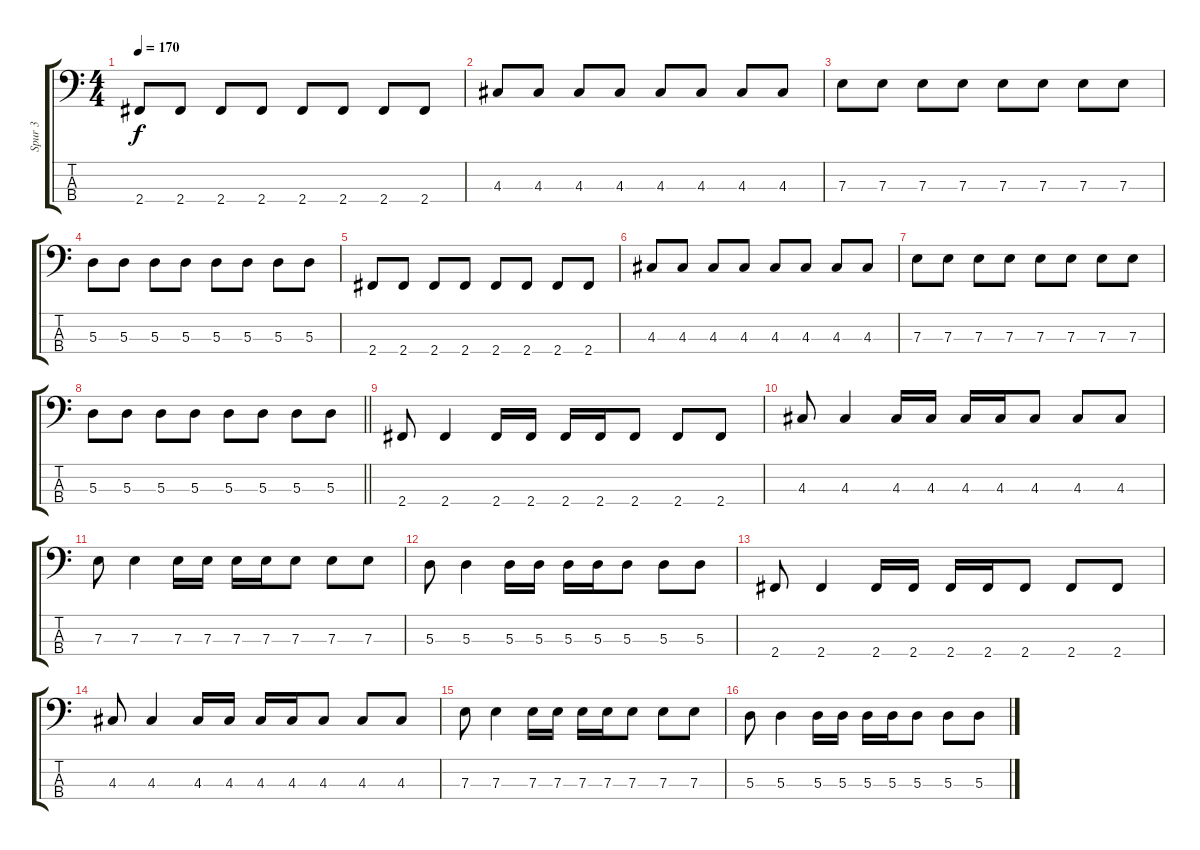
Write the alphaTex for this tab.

\track ("Spur 3" "Spur 3") {instrument electricbassfinger}
\staff {score tabs}
\tuning (G2 D2 A1 E1) {hide}
\ts (4 4)
\tempo 170
\clef f4
\ks c
2.4.8{dy f} 2.4.8 2.4.8 2.4.8 2.4.8 2.4.8 2.4.8 2.4.8 |
4.3.8 4.3.8 4.3.8 4.3.8 4.3.8 4.3.8 4.3.8 4.3.8 |
7.3.8 7.3.8 7.3.8 7.3.8 7.3.8 7.3.8 7.3.8 7.3.8 |
5.3.8 5.3.8 5.3.8 5.3.8 5.3.8 5.3.8 5.3.8 5.3.8 |
2.4.8 2.4.8 2.4.8 2.4.8 2.4.8 2.4.8 2.4.8 2.4.8 |
4.3.8 4.3.8 4.3.8 4.3.8 4.3.8 4.3.8 4.3.8 4.3.8 |
7.3.8 7.3.8 7.3.8 7.3.8 7.3.8 7.3.8 7.3.8 7.3.8 |
\barLineRight lightlight
5.3.8 5.3.8 5.3.8 5.3.8 5.3.8 5.3.8 5.3.8 5.3.8 |
2.4.8 2.4.4 2.4.16 2.4.16 2.4.16 2.4.16 2.4.8 2.4.8 2.4.8 |
4.3.8 4.3.4 4.3.16 4.3.16 4.3.16 4.3.16 4.3.8 4.3.8 4.3.8 |
7.3.8 7.3.4 7.3.16 7.3.16 7.3.16 7.3.16 7.3.8 7.3.8 7.3.8 |
5.3.8 5.3.4 5.3.16 5.3.16 5.3.16 5.3.16 5.3.8 5.3.8 5.3.8 |
2.4.8 2.4.4 2.4.16 2.4.16 2.4.16 2.4.16 2.4.8 2.4.8 2.4.8 |
4.3.8 4.3.4 4.3.16 4.3.16 4.3.16 4.3.16 4.3.8 4.3.8 4.3.8 |
7.3.8 7.3.4 7.3.16 7.3.16 7.3.16 7.3.16 7.3.8 7.3.8 7.3.8 |
5.3.8 5.3.4 5.3.16 5.3.16 5.3.16 5.3.16 5.3.8 5.3.8 5.3.8
